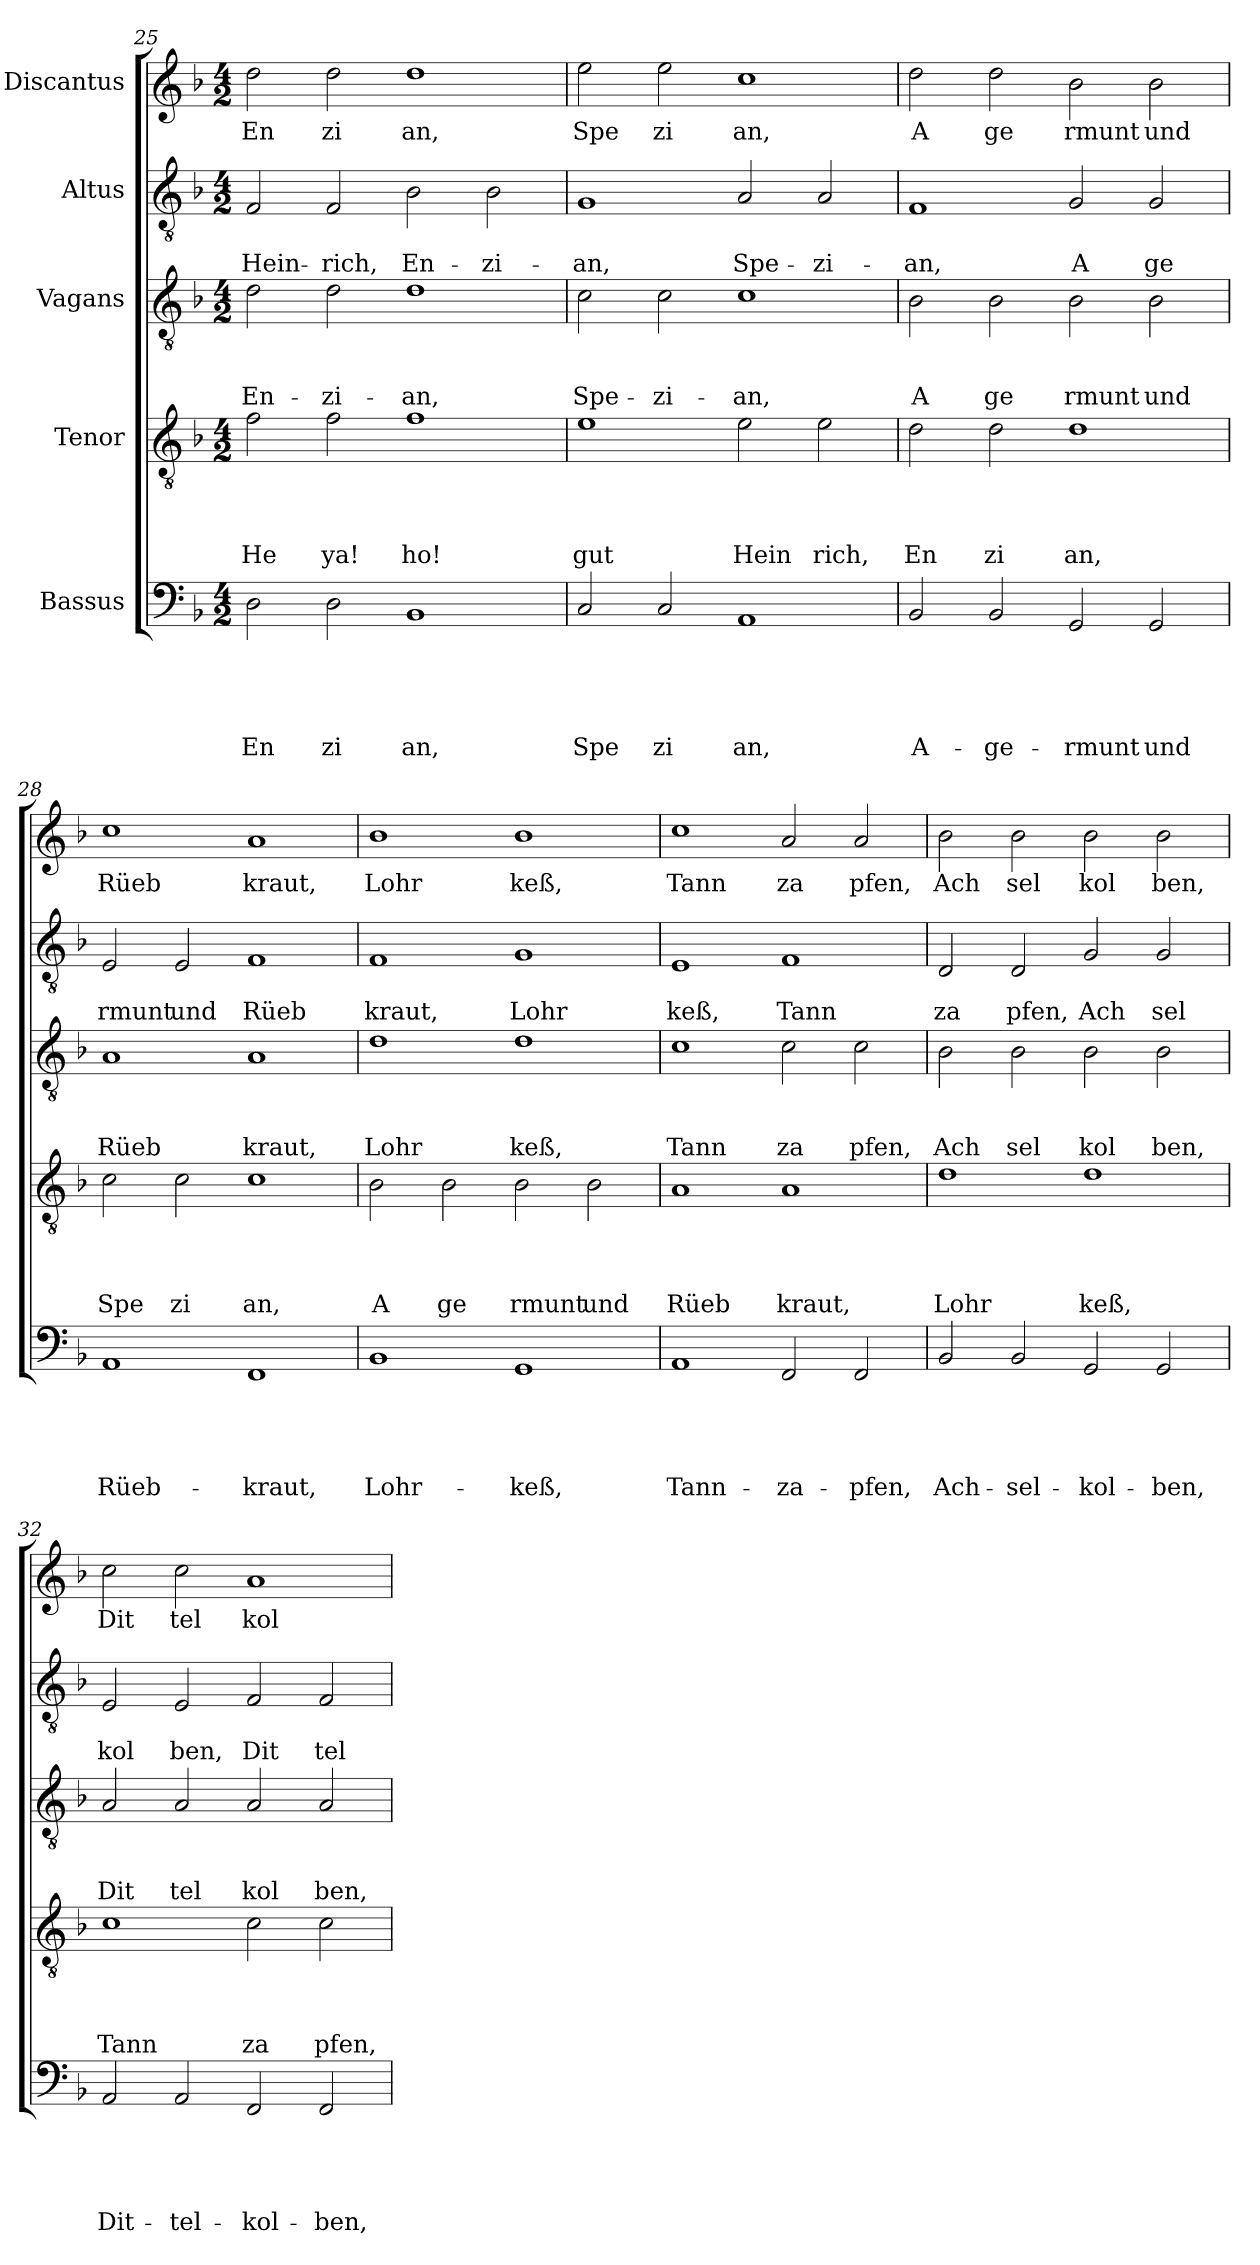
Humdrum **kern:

**kern	**text	**text	**text	**text	**text	**kern	**text	**text	**text	**text	**kern	**text	**text	**text	**kern	**text	**text	**kern	**text
*part5	*part5	*part5	*part5	*part5	*part5	*part4	*part4	*part4	*part4	*part4	*part3	*part3	*part3	*part3	*part2	*part2	*part2	*part1	*part1
*staff5	*staff5	*staff5	*staff5	*staff5	*staff5	*staff4	*staff4	*staff4	*staff4	*staff4	*staff3	*staff3	*staff3	*staff3	*staff2	*staff2	*staff2	*staff1	*staff1
*I"Bassus	*	*	*	*	*	*I"Tenor	*	*	*	*	*I"Vagans	*	*	*	*I"Altus	*	*	*I"Discantus	*
*clefF4	*	*	*	*	*	*clefGv2	*	*	*	*	*clefGv2	*	*	*	*clefGv2	*	*	*clefG2	*
*k[b-]	*	*	*	*	*	*k[b-]	*	*	*	*	*k[b-]	*	*	*	*k[b-]	*	*	*k[b-]	*
*F:	*	*	*	*	*	*F:	*	*	*	*	*F:	*	*	*	*F:	*	*	*F:	*
*M4/2	*	*	*	*	*	*M4/2	*	*	*	*	*M4/2	*	*	*	*M4/2	*	*	*M4/2	*
=25	=25	=25	=25	=25	=25	=25	=25	=25	=25	=25	=25	=25	=25	=25	=25	=25	=25	=25	=25
!	!	!	!	!	!LO:LY:b	!	!	!	!	!LO:LY:b	!	!	!	!LO:LY:b	!	!	!LO:LY:b	!	!LO:LY:b
2D\	.	.	.	.	En	2f\	.	.	.	He	2d\	.	.	En-	2F/	.	Hein-	2dd\	En
!	!	!	!	!	!LO:LY:b	!	!	!	!	!LO:LY:b	!	!	!	!LO:LY:b	!	!	!LO:LY:b	!	!LO:LY:b
2D\	.	.	.	.	zi	2f\	.	.	.	ya!	2d\	.	.	-zi-	2F/	.	-rich,	2dd\	zi
!	!	!	!	!	!LO:LY:b	!	!	!	!	!LO:LY:b	!	!	!	!LO:LY:b	!	!	!LO:LY:b	!	!LO:LY:b
1BB-	.	.	.	.	an,	1f	.	.	.	ho!	1d	.	.	-an,	2B-\	.	En-	1dd	an,
!	!	!	!	!	!	!	!	!	!	!	!	!	!	!	!	!	!LO:LY:b	!	!
.	.	.	.	.	.	.	.	.	.	.	.	.	.	.	2B-\	.	-zi-	.	.
=26	=26	=26	=26	=26	=26	=26	=26	=26	=26	=26	=26	=26	=26	=26	=26	=26	=26	=26	=26
!	!	!	!	!	!LO:LY:b	!	!	!	!	!LO:LY:b	!	!	!	!LO:LY:b	!	!	!LO:LY:b	!	!LO:LY:b
2C/	.	.	.	.	Spe	1e	.	.	.	gut	2c\	.	.	Spe-	1G	.	-an,	2ee\	Spe
!	!	!	!	!	!LO:LY:b	!	!	!	!	!	!	!	!	!LO:LY:b	!	!	!	!	!LO:LY:b
2C/	.	.	.	.	zi	.	.	.	.	.	2c\	.	.	-zi-	.	.	.	2ee\	zi
!	!	!	!	!	!LO:LY:b	!	!	!	!	!LO:LY:b	!	!	!	!LO:LY:b	!	!	!LO:LY:b	!	!LO:LY:b
1AA	.	.	.	.	an,	2e\	.	.	.	Hein	1c	.	.	-an,	2A/	.	Spe-	1cc	an,
!	!	!	!	!	!	!	!	!	!	!LO:LY:b	!	!	!	!	!	!	!LO:LY:b	!	!
.	.	.	.	.	.	2e\	.	.	.	rich,	.	.	.	.	2A/	.	-zi-	.	.
!!LO:LB:g=z
=27	=27	=27	=27	=27	=27	=27	=27	=27	=27	=27	=27	=27	=27	=27	=27	=27	=27	=27	=27
!	!	!	!	!	!LO:LY:b	!	!	!	!	!LO:LY:b	!	!	!	!LO:LY:b	!	!	!LO:LY:b	!	!LO:LY:b
2BB-/	.	.	.	.	A-	2d\	.	.	.	En	2B-\	.	.	A	1F	.	-an,	2dd\	A
!	!	!	!	!	!LO:LY:b	!	!	!	!	!LO:LY:b	!	!	!	!LO:LY:b	!	!	!	!	!LO:LY:b
2BB-/	.	.	.	.	-ge-	2d\	.	.	.	zi	2B-\	.	.	ge	.	.	.	2dd\	ge
!	!	!	!	!	!LO:LY:b	!	!	!	!	!LO:LY:b	!	!	!	!LO:LY:b	!	!	!LO:LY:b	!	!LO:LY:b
2GG/	.	.	.	.	-rmunt	1d	.	.	.	an,	2B-\	.	.	rmunt	2G/	.	A	2b-\	rmunt
!	!	!	!	!	!LO:LY:b	!	!	!	!	!	!	!	!	!LO:LY:b	!	!	!LO:LY:b	!	!LO:LY:b
2GG/	.	.	.	.	und	.	.	.	.	.	2B-\	.	.	und	2G/	.	ge	2b-\	und
=28	=28	=28	=28	=28	=28	=28	=28	=28	=28	=28	=28	=28	=28	=28	=28	=28	=28	=28	=28
!	!	!	!	!	!LO:LY:b	!	!	!	!	!LO:LY:b	!	!	!	!LO:LY:b	!	!	!LO:LY:b	!	!LO:LY:b
1AA	.	.	.	.	Rüeb-	2c\	.	.	.	Spe	1A	.	.	Rüeb	2E/	.	rmunt	1cc	Rüeb
!	!	!	!	!	!	!	!	!	!	!LO:LY:b	!	!	!	!	!	!	!LO:LY:b	!	!
.	.	.	.	.	.	2c\	.	.	.	zi	.	.	.	.	2E/	.	und	.	.
!	!	!	!	!	!LO:LY:b	!	!	!	!	!LO:LY:b	!	!	!	!LO:LY:b	!	!	!LO:LY:b	!	!LO:LY:b
1FF	.	.	.	.	-kraut,	1c	.	.	.	an,	1A	.	.	kraut,	1F	.	Rüeb	1a	kraut,
=29	=29	=29	=29	=29	=29	=29	=29	=29	=29	=29	=29	=29	=29	=29	=29	=29	=29	=29	=29
!	!	!	!	!	!LO:LY:b	!	!	!	!	!LO:LY:b	!	!	!	!LO:LY:b	!	!	!LO:LY:b	!	!LO:LY:b
1BB-	.	.	.	.	Lohr-	2B-\	.	.	.	A	1d	.	.	Lohr	1F	.	kraut,	1b-	Lohr
!	!	!	!	!	!	!	!	!	!	!LO:LY:b	!	!	!	!	!	!	!	!	!
.	.	.	.	.	.	2B-\	.	.	.	ge	.	.	.	.	.	.	.	.	.
!	!	!	!	!	!LO:LY:b	!	!	!	!	!LO:LY:b	!	!	!	!LO:LY:b	!	!	!LO:LY:b	!	!LO:LY:b
1GG	.	.	.	.	-keß,	2B-\	.	.	.	rmunt	1d	.	.	keß,	1G	.	Lohr	1b-	keß,
!	!	!	!	!	!	!	!	!	!	!LO:LY:b	!	!	!	!	!	!	!	!	!
.	.	.	.	.	.	2B-\	.	.	.	und	.	.	.	.	.	.	.	.	.
=30	=30	=30	=30	=30	=30	=30	=30	=30	=30	=30	=30	=30	=30	=30	=30	=30	=30	=30	=30
!	!	!	!	!	!LO:LY:b	!	!	!	!	!LO:LY:b	!	!	!	!LO:LY:b	!	!	!LO:LY:b	!	!LO:LY:b
1AA	.	.	.	.	Tann-	1A	.	.	.	Rüeb	1c	.	.	Tann	1E	.	keß,	1cc	Tann
!	!	!	!	!	!LO:LY:b	!	!	!	!	!LO:LY:b	!	!	!	!LO:LY:b	!	!	!LO:LY:b	!	!LO:LY:b
2FF/	.	.	.	.	-za-	1A	.	.	.	kraut,	2c\	.	.	za	1F	.	Tann	2a/	za
!	!	!	!	!	!LO:LY:b	!	!	!	!	!	!	!	!	!LO:LY:b	!	!	!	!	!LO:LY:b
2FF/	.	.	.	.	-pfen,	.	.	.	.	.	2c\	.	.	pfen,	.	.	.	2a/	pfen,
=31	=31	=31	=31	=31	=31	=31	=31	=31	=31	=31	=31	=31	=31	=31	=31	=31	=31	=31	=31
!	!	!	!	!	!LO:LY:b	!	!	!	!	!LO:LY:b	!	!	!	!LO:LY:b	!	!	!LO:LY:b	!	!LO:LY:b
2BB-/	.	.	.	.	Ach-	1d	.	.	.	Lohr	2B-\	.	.	Ach	2D/	.	za	2b-\	Ach
!	!	!	!	!	!LO:LY:b	!	!	!	!	!	!	!	!	!LO:LY:b	!	!	!LO:LY:b	!	!LO:LY:b
2BB-/	.	.	.	.	-sel-	.	.	.	.	.	2B-\	.	.	sel	2D/	.	pfen,	2b-\	sel
!	!	!	!	!	!LO:LY:b	!	!	!	!	!LO:LY:b	!	!	!	!LO:LY:b	!	!	!LO:LY:b	!	!LO:LY:b
2GG/	.	.	.	.	-kol-	1d	.	.	.	keß,	2B-\	.	.	kol	2G/	.	Ach	2b-\	kol
!	!	!	!	!	!LO:LY:b	!	!	!	!	!	!	!	!	!LO:LY:b	!	!	!LO:LY:b	!	!LO:LY:b
2GG/	.	.	.	.	-ben,	.	.	.	.	.	2B-\	.	.	ben,	2G/	.	sel	2b-\	ben,
=32	=32	=32	=32	=32	=32	=32	=32	=32	=32	=32	=32	=32	=32	=32	=32	=32	=32	=32	=32
!	!	!	!	!	!LO:LY:b	!	!	!	!	!LO:LY:b	!	!	!	!LO:LY:b	!	!	!LO:LY:b	!	!LO:LY:b
2AA/	.	.	.	.	Dit-	1c	.	.	.	Tann	2A/	.	.	Dit	2E/	.	kol	2cc\	Dit
!	!	!	!	!	!LO:LY:b	!	!	!	!	!	!	!	!	!LO:LY:b	!	!	!LO:LY:b	!	!LO:LY:b
2AA/	.	.	.	.	-tel-	.	.	.	.	.	2A/	.	.	tel	2E/	.	ben,	2cc\	tel
!	!	!	!	!	!LO:LY:b	!	!	!	!	!LO:LY:b	!	!	!	!LO:LY:b	!	!	!LO:LY:b	!	!LO:LY:b
2FF/	.	.	.	.	-kol-	2c\	.	.	.	za	2A/	.	.	kol	2F/	.	Dit	1a	kol
!	!	!	!	!	!LO:LY:b	!	!	!	!	!LO:LY:b	!	!	!	!LO:LY:b	!	!	!LO:LY:b	!	!
2FF/	.	.	.	.	-ben,	2c\	.	.	.	pfen,	2A/	.	.	ben,	2F/	.	tel	.	.
=	=	=	=	=	=	=	=	=	=	=	=	=	=	=	=	=	=	=	=
*-	*-	*-	*-	*-	*-	*-	*-	*-	*-	*-	*-	*-	*-	*-	*-	*-	*-	*-	*-
